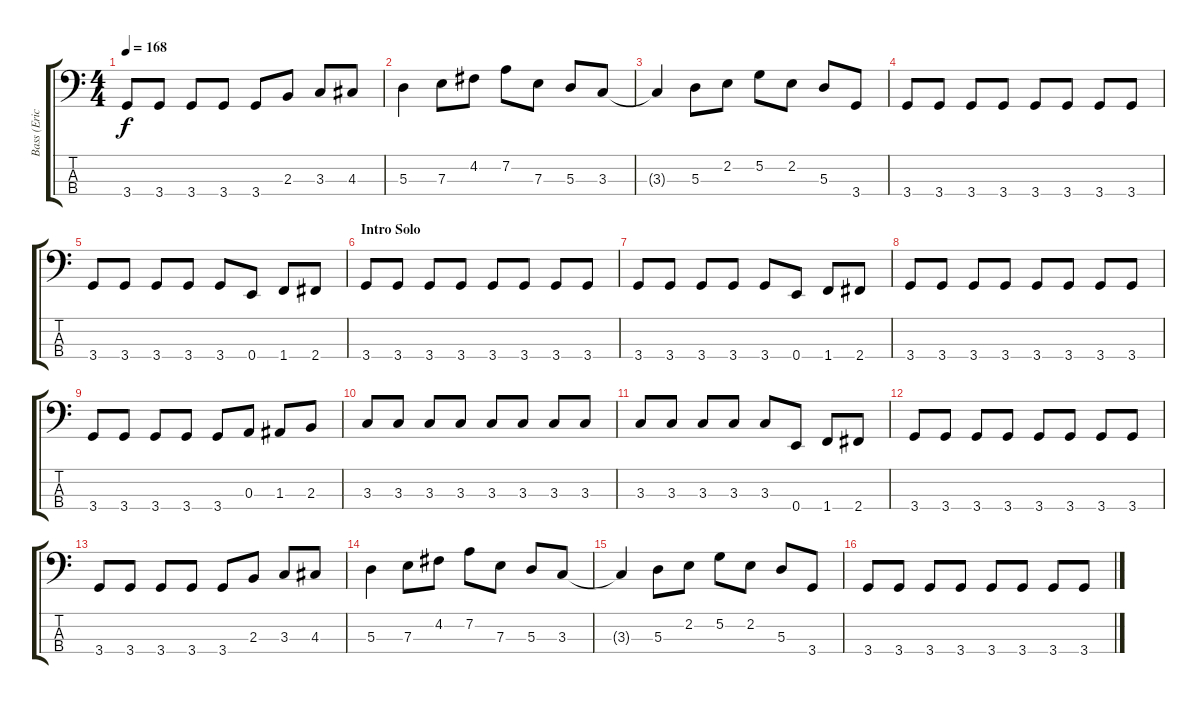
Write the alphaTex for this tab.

\track ("Bass (Eric Stacy)" "Bass (Eric") {instrument electricbassfinger}
\staff {score tabs}
\tuning (G2 D2 A1 E1) {hide}
\ts (4 4)
\tempo 168
\clef f4
\ks c
3.4.8{dy f} 3.4.8 3.4.8 3.4.8 3.4.8 2.3.8 3.3.8 4.3.8 |
5.3.4 7.3.8 4.2.8 7.2.8 7.3.8 5.3.8 3.3.8 |
3.3{t}.4 5.3.8 2.2.8 5.2.8 2.2.8 5.3.8 3.4.8 |
3.4.8 3.4.8 3.4.8 3.4.8 3.4.8 3.4.8 3.4.8 3.4.8 |
3.4.8 3.4.8 3.4.8 3.4.8 3.4.8 0.4.8 1.4.8 2.4.8 |
\section ("" "Intro Solo")
3.4.8 3.4.8 3.4.8 3.4.8 3.4.8 3.4.8 3.4.8 3.4.8 |
3.4.8 3.4.8 3.4.8 3.4.8 3.4.8 0.4.8 1.4.8 2.4.8 |
3.4.8 3.4.8 3.4.8 3.4.8 3.4.8 3.4.8 3.4.8 3.4.8 |
3.4.8 3.4.8 3.4.8 3.4.8 3.4.8 0.3.8 1.3.8 2.3.8 |
3.3.8 3.3.8 3.3.8 3.3.8 3.3.8 3.3.8 3.3.8 3.3.8 |
3.3.8 3.3.8 3.3.8 3.3.8 3.3.8 0.4.8 1.4.8 2.4.8 |
3.4.8 3.4.8 3.4.8 3.4.8 3.4.8 3.4.8 3.4.8 3.4.8 |
3.4.8 3.4.8 3.4.8 3.4.8 3.4.8 2.3.8 3.3.8 4.3.8 |
5.3.4 7.3.8 4.2.8 7.2.8 7.3.8 5.3.8 3.3.8 |
3.3{t}.4 5.3.8 2.2.8 5.2.8 2.2.8 5.3.8 3.4.8 |
3.4.8 3.4.8 3.4.8 3.4.8 3.4.8 3.4.8 3.4.8 3.4.8
